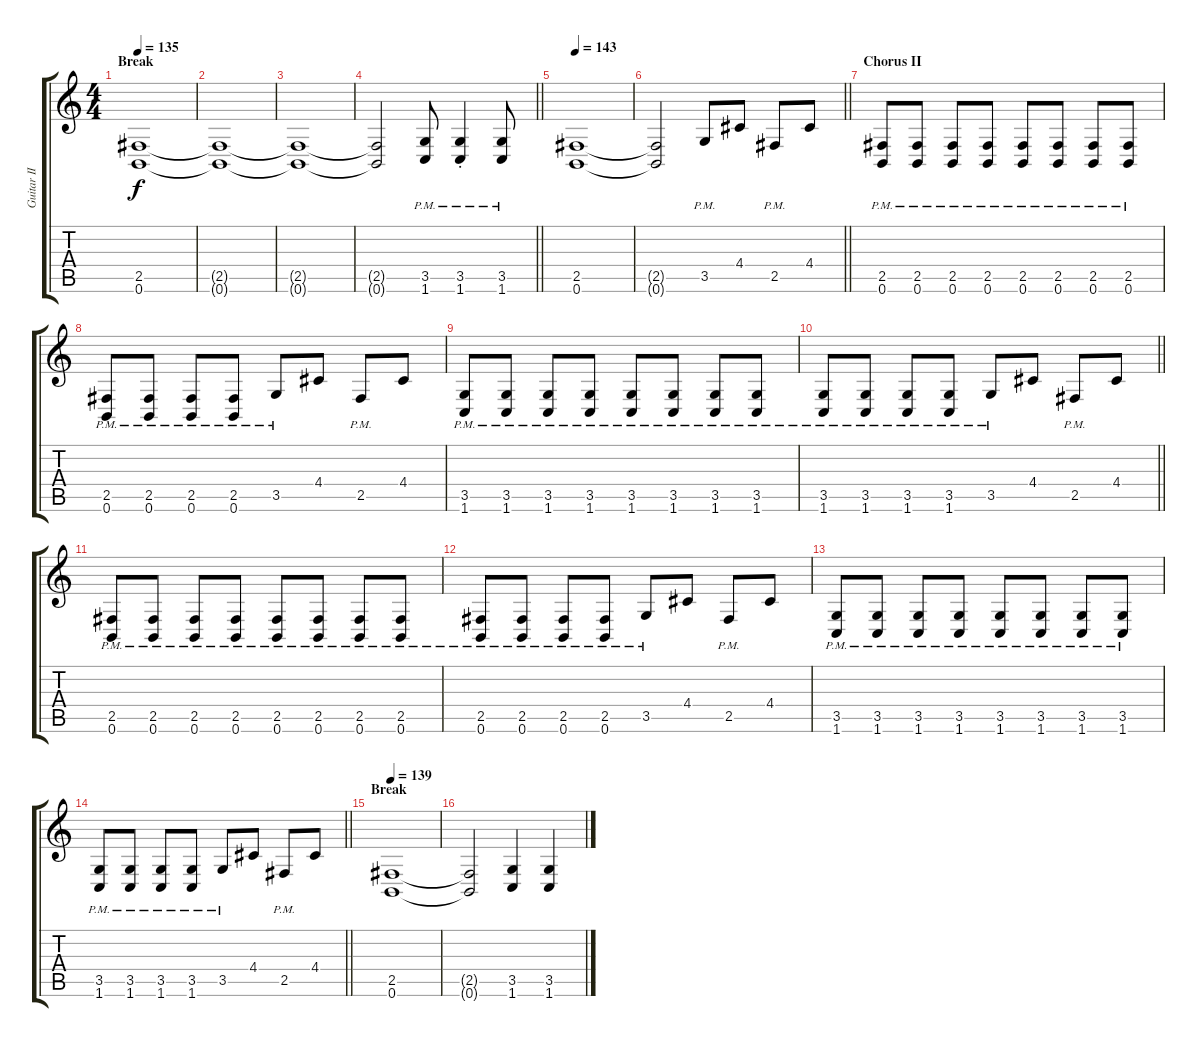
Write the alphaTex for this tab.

\track ("Guitar II" "Guitar II") {instrument distortionguitar}
\staff {score tabs}
\tuning (B3 Gb3 D3 A2 E2 B1) {hide}
\ts (4 4)
\section ("" "Break")
\tempo 135
\clef g2
\ks c
(2.5 0.6).1{dy f} |
(2.5{t} 0.6{t}).1 |
(2.5{t} 0.6{t}).1 |
\barLineRight lightlight
(2.5{t} 0.6{t}).2 (3.5{pm} 1.6{pm}).8 (3.5{pm st} 1.6{pm st}).4 (3.5{pm} 1.6{pm}).8 |
\section ("" "")
\tempo 143
(2.5 0.6).1 |
\barLineRight lightlight
(2.5{t} 0.6{t}).2 3.5{pm}.8 4.4.8 2.5{pm}.8 4.4.8 |
\section ("" "Chorus II")
(2.5{pm} 0.6{pm}).8 (2.5{pm} 0.6{pm}).8 (2.5{pm} 0.6{pm}).8 (2.5{pm} 0.6{pm}).8 (2.5{pm} 0.6{pm}).8 (2.5{pm} 0.6{pm}).8 (2.5{pm} 0.6{pm}).8 (2.5{pm} 0.6{pm}).8 |
(2.5{pm} 0.6{pm}).8 (2.5{pm} 0.6{pm}).8 (2.5{pm} 0.6{pm}).8 (2.5{pm} 0.6{pm}).8 3.5{pm}.8 4.4.8 2.5{pm}.8 4.4.8 |
(3.5{pm} 1.6{pm}).8 (3.5{pm} 1.6{pm}).8 (3.5{pm} 1.6{pm}).8 (3.5{pm} 1.6{pm}).8 (3.5{pm} 1.6{pm}).8 (3.5{pm} 1.6{pm}).8 (3.5{pm} 1.6{pm}).8 (3.5{pm} 1.6{pm}).8 |
\barLineRight lightlight
(3.5{pm} 1.6{pm}).8 (3.5{pm} 1.6{pm}).8 (3.5{pm} 1.6{pm}).8 (3.5{pm} 1.6{pm}).8 3.5{pm}.8 4.4.8 2.5{pm}.8 4.4.8 |
\section ("" "")
(2.5{pm} 0.6{pm}).8 (2.5{pm} 0.6{pm}).8 (2.5{pm} 0.6{pm}).8 (2.5{pm} 0.6{pm}).8 (2.5{pm} 0.6{pm}).8 (2.5{pm} 0.6{pm}).8 (2.5{pm} 0.6{pm}).8 (2.5{pm} 0.6{pm}).8 |
(2.5{pm} 0.6{pm}).8 (2.5{pm} 0.6{pm}).8 (2.5{pm} 0.6{pm}).8 (2.5{pm} 0.6{pm}).8 3.5{pm}.8 4.4.8 2.5{pm}.8 4.4.8 |
(3.5{pm} 1.6{pm}).8 (3.5{pm} 1.6{pm}).8 (3.5{pm} 1.6{pm}).8 (3.5{pm} 1.6{pm}).8 (3.5{pm} 1.6{pm}).8 (3.5{pm} 1.6{pm}).8 (3.5{pm} 1.6{pm}).8 (3.5{pm} 1.6{pm}).8 |
\barLineRight lightlight
(3.5{pm} 1.6{pm}).8 (3.5{pm} 1.6{pm}).8 (3.5{pm} 1.6{pm}).8 (3.5{pm} 1.6{pm}).8 3.5{pm}.8 4.4.8 2.5{pm}.8 4.4.8 |
\section ("" "Break")
\tempo 139
(2.5 0.6).1 |
(2.5{t} 0.6{t}).2 (3.5 1.6).4 (3.5 1.6).4
